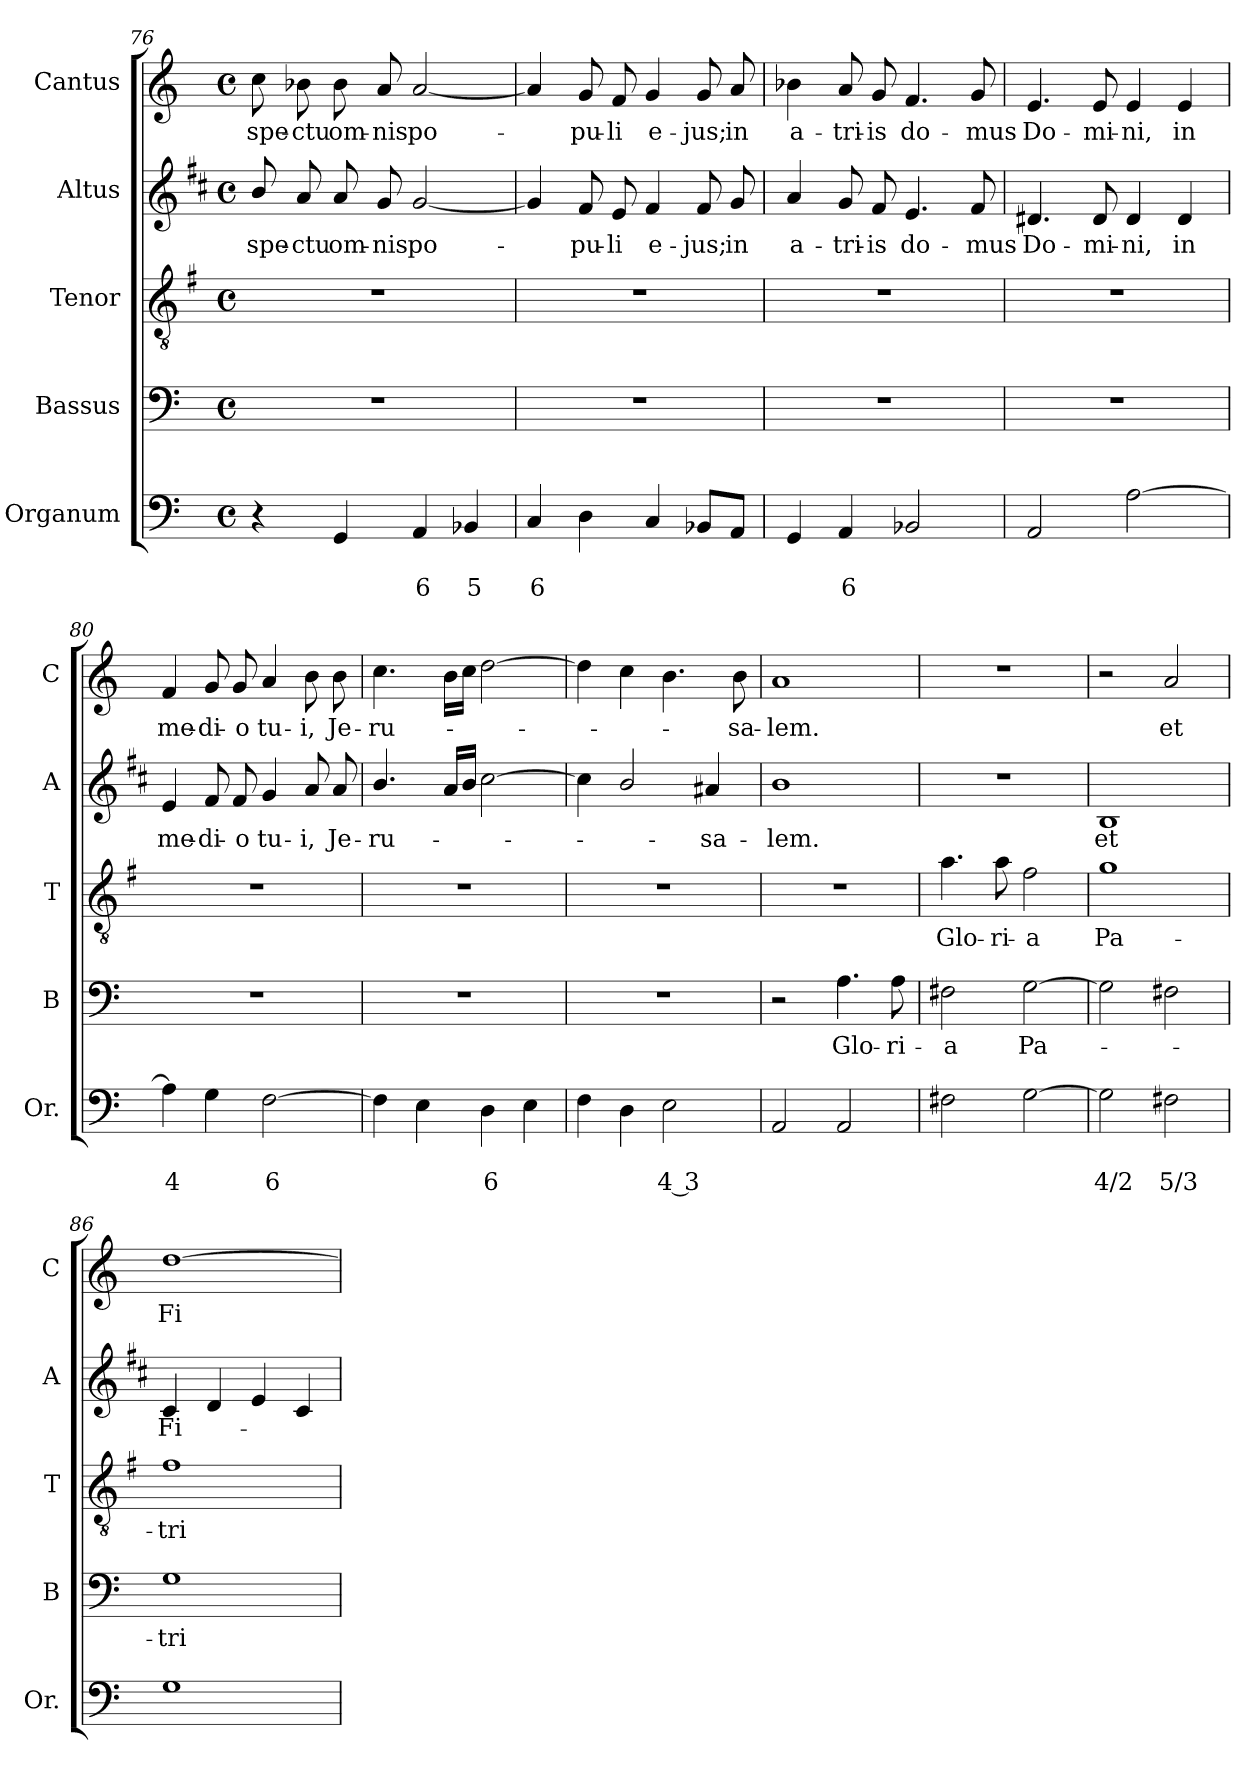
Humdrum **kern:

**kern	**text	**text	**kern	**text	**kern	**text	**kern	**text	**kern	**text
*part5	*part5	*part5	*part4	*part4	*part3	*part3	*part2	*part2	*part1	*part1
*staff5	*staff5	*staff5	*staff4	*staff4	*staff3	*staff3	*staff2	*staff2	*staff1	*staff1
*I"Organum	*	*	*I"Bassus	*	*I"Tenor	*	*I"Altus	*	*I"Cantus	*
*I'Or.	*	*	*I'B	*	*I'T	*	*I'A	*	*I'C	*
*clefF4	*	*	*clefF4	*	*clefGv2	*	*clefG2	*	*clefG2	*
*	*	*	*	*	*ITrd4c7	*	*ITrd1c2	*	*	*
*k[]	*	*	*k[]	*	*k[]	*	*k[]	*	*k[]	*
*C:	*	*	*C:	*	*C:	*	*C:	*	*C:	*
*M4/4	*	*	*M4/4	*	*M4/4	*	*M4/4	*	*M4/4	*
*met(c)	*	*	*met(c)	*	*met(c)	*	*met(c)	*	*met(c)	*
=76	=76	=76	=76	=76	=76	=76	=76	=76	=76	=76
!	!	!	!	!	!	!	!	!LO:LY:b	!	!LO:LY:b
4r	.	.	1r	.	1r	.	8a/	-spe-	8cc\	-spe-
!	!	!	!	!	!	!	!	!LO:LY:b	!	!LO:LY:b
.	.	.	.	.	.	.	8g/	-ctu	8b-X\	-ctu
!	!	!	!	!	!	!	!	!LO:LY:b	!	!LO:LY:b
4GG/	.	.	.	.	.	.	8g/	om-	8b-\	om-
!	!	!	!	!	!	!	!	!LO:LY:b	!	!LO:LY:b
.	.	.	.	.	.	.	8f/	-nis	8a/	-nis
!	!	!LO:LY:b	!	!	!	!	!	!LO:LY:b	!	!LO:LY:b
4AA/	.	6	.	.	.	.	[2f/	po-	[2a/	po-
!	!	!LO:LY:b	!	!	!	!	!	!	!	!
4BB-X/	.	5	.	.	.	.	.	.	.	.
=77	=77	=77	=77	=77	=77	=77	=77	=77	=77	=77
!	!	!LO:LY:b	!	!	!	!	!	!	!	!
4C/	.	6	1r	.	1r	.	4f/]	.	4a/]	.
!	!	!	!	!	!	!	!	!LO:LY:b	!	!LO:LY:b
4D\	.	.	.	.	.	.	8e/	-pu-	8g/	-pu-
!	!	!	!	!	!	!	!	!LO:LY:b	!	!LO:LY:b
.	.	.	.	.	.	.	8d/	-li	8f/	-li
!	!	!	!	!	!	!	!	!LO:LY:b	!	!LO:LY:b
4C/	.	.	.	.	.	.	4e/	e-	4g/	e-
!	!	!	!	!	!	!	!	!LO:LY:b	!	!LO:LY:b
8BB-X/L	.	.	.	.	.	.	8e/	-jus;	8g/	-jus;
!	!	!	!	!	!	!	!	!LO:LY:b	!	!LO:LY:b
8AA/J	.	.	.	.	.	.	8f/	in	8a/	in
=78	=78	=78	=78	=78	=78	=78	=78	=78	=78	=78
!	!	!	!	!	!	!	!	!LO:LY:b	!	!LO:LY:b
4GG/	.	.	1r	.	1r	.	4g/	a-	4b-X\	a-
!	!	!LO:LY:b	!	!	!	!	!	!LO:LY:b	!	!LO:LY:b
4AA/	.	6	.	.	.	.	8f/	-tri-	8a/	-tri-
!	!	!	!	!	!	!	!	!LO:LY:b	!	!LO:LY:b
.	.	.	.	.	.	.	8e/	-is	8g/	-is
!	!	!	!	!	!	!	!	!LO:LY:b	!	!LO:LY:b
2BB-X/	.	.	.	.	.	.	4.d/	do-	4.f/	do-
!	!	!	!	!	!	!	!	!LO:LY:b	!	!LO:LY:b
.	.	.	.	.	.	.	8e/	-mus	8g/	-mus
=79	=79	=79	=79	=79	=79	=79	=79	=79	=79	=79
!	!	!	!	!	!	!	!	!LO:LY:b	!	!LO:LY:b
2AA/	.	.	1r	.	1r	.	4.c#X/	Do-	4.e/	Do-
!	!	!	!	!	!	!	!	!LO:LY:b	!	!LO:LY:b
.	.	.	.	.	.	.	8c#/	-mi-	8e/	-mi-
!	!	!	!	!	!	!	!	!LO:LY:b	!	!LO:LY:b
[2A\	.	.	.	.	.	.	4c#/	-ni,	4e/	-ni,
!	!	!	!	!	!	!	!	!LO:LY:b	!	!LO:LY:b
.	.	.	.	.	.	.	4c#/	in	4e/	in
!!LO:LB:g=z
=80	=80	=80	=80	=80	=80	=80	=80	=80	=80	=80
!	!	!LO:LY:b	!	!	!	!	!	!LO:LY:b	!	!LO:LY:b
4A\]	.	4	1r	.	1r	.	4d/	me-	4f/	me-
!	!	!	!	!	!	!	!	!LO:LY:b	!	!LO:LY:b
4G\	.	.	.	.	.	.	8e/	-di-	8g/	-di-
!	!	!	!	!	!	!	!	!LO:LY:b	!	!LO:LY:b
.	.	.	.	.	.	.	8e/	-o	8g/	-o
!	!	!LO:LY:b	!	!	!	!	!	!LO:LY:b	!	!LO:LY:b
[2F\	.	6	.	.	.	.	4f/	tu-	4a/	tu-
!	!	!	!	!	!	!	!	!LO:LY:b	!	!LO:LY:b
.	.	.	.	.	.	.	8g/	-i,	8b\	-i,
!	!	!	!	!	!	!	!	!LO:LY:b	!	!LO:LY:b
.	.	.	.	.	.	.	8g/	Je-	8b\	Je-
=81	=81	=81	=81	=81	=81	=81	=81	=81	=81	=81
!	!	!	!	!	!	!	!	!LO:LY:b	!	!LO:LY:b
4F\]	.	.	1r	.	1r	.	4.a/	-ru-	4.cc\	-ru-
4E\	.	.	.	.	.	.	.	.	.	.
.	.	.	.	.	.	.	16g/LL	.	16b\LL	.
.	.	.	.	.	.	.	16a/JJ	.	16cc\JJ	.
!	!	!LO:LY:b	!	!	!	!	!	!	!	!
4D\	.	6	.	.	.	.	[2b\	.	[2dd\	.
4E\	.	.	.	.	.	.	.	.	.	.
=82	=82	=82	=82	=82	=82	=82	=82	=82	=82	=82
4F\	.	.	1r	.	1r	.	4b\]	.	4dd\]	.
4D\	.	.	.	.	.	.	2a/	.	4cc\	.
!	!	!LO:LY:b	!	!	!	!	!	!	!	!
2E\	.	4 3	.	.	.	.	.	.	4.b\	.
!	!	!	!	!	!	!	!	!LO:LY:b	!	!
.	.	.	.	.	.	.	4g#X/	-sa-	.	.
!	!	!	!	!	!	!	!	!	!	!LO:LY:b
.	.	.	.	.	.	.	.	.	8b\	-sa-
=83	=83	=83	=83	=83	=83	=83	=83	=83	=83	=83
!	!	!	!	!	!	!	!	!LO:LY:b	!	!LO:LY:b
2AA/	.	.	2r	.	1r	.	1a	-lem.	1a	-lem.
!	!	!	!	!LO:LY:b	!	!	!	!	!	!
2AA/	.	.	4.A\	Glo-	.	.	.	.	.	.
!	!	!	!	!LO:LY:b	!	!	!	!	!	!
.	.	.	8A\	-ri-	.	.	.	.	.	.
=84	=84	=84	=84	=84	=84	=84	=84	=84	=84	=84
!	!	!	!	!LO:LY:b	!	!LO:LY:b	!	!	!	!
2F#X\	.	.	2F#X\	-a	4.d\	Glo-	1r	.	1r	.
!	!	!	!	!	!	!LO:LY:b	!	!	!	!
.	.	.	.	.	8d\	-ri-	.	.	.	.
!	!	!	!	!LO:LY:b	!	!LO:LY:b	!	!	!	!
[2G\	.	.	[2G\	Pa-	2B\	-a	.	.	.	.
=85	=85	=85	=85	=85	=85	=85	=85	=85	=85	=85
!	!	!LO:LY:b	!	!	!	!LO:LY:b	!	!LO:LY:b	!	!
2G\]	.	4/2	2G\]	.	1c	Pa-	1A	et	2r	.
!	!	!LO:LY:b	!	!	!	!	!	!	!	!LO:LY:b
2F#X\	.	5/3	2F#X\	.	.	.	.	.	2a/	et
=86	=86	=86	=86	=86	=86	=86	=86	=86	=86	=86
!	!	!	!	!LO:LY:b	!	!LO:LY:b	!	!LO:LY:b	!	!LO:LY:b
1G	.	.	1G	-tri	1B	-tri	4B/	Fi-	[1dd	Fi-
.	.	.	.	.	.	.	4c/	.	.	.
.	.	.	.	.	.	.	4d/	.	.	.
.	.	.	.	.	.	.	4B/	.	.	.
=	=	=	=	=	=	=	=	=	=	=
*-	*-	*-	*-	*-	*-	*-	*-	*-	*-	*-
